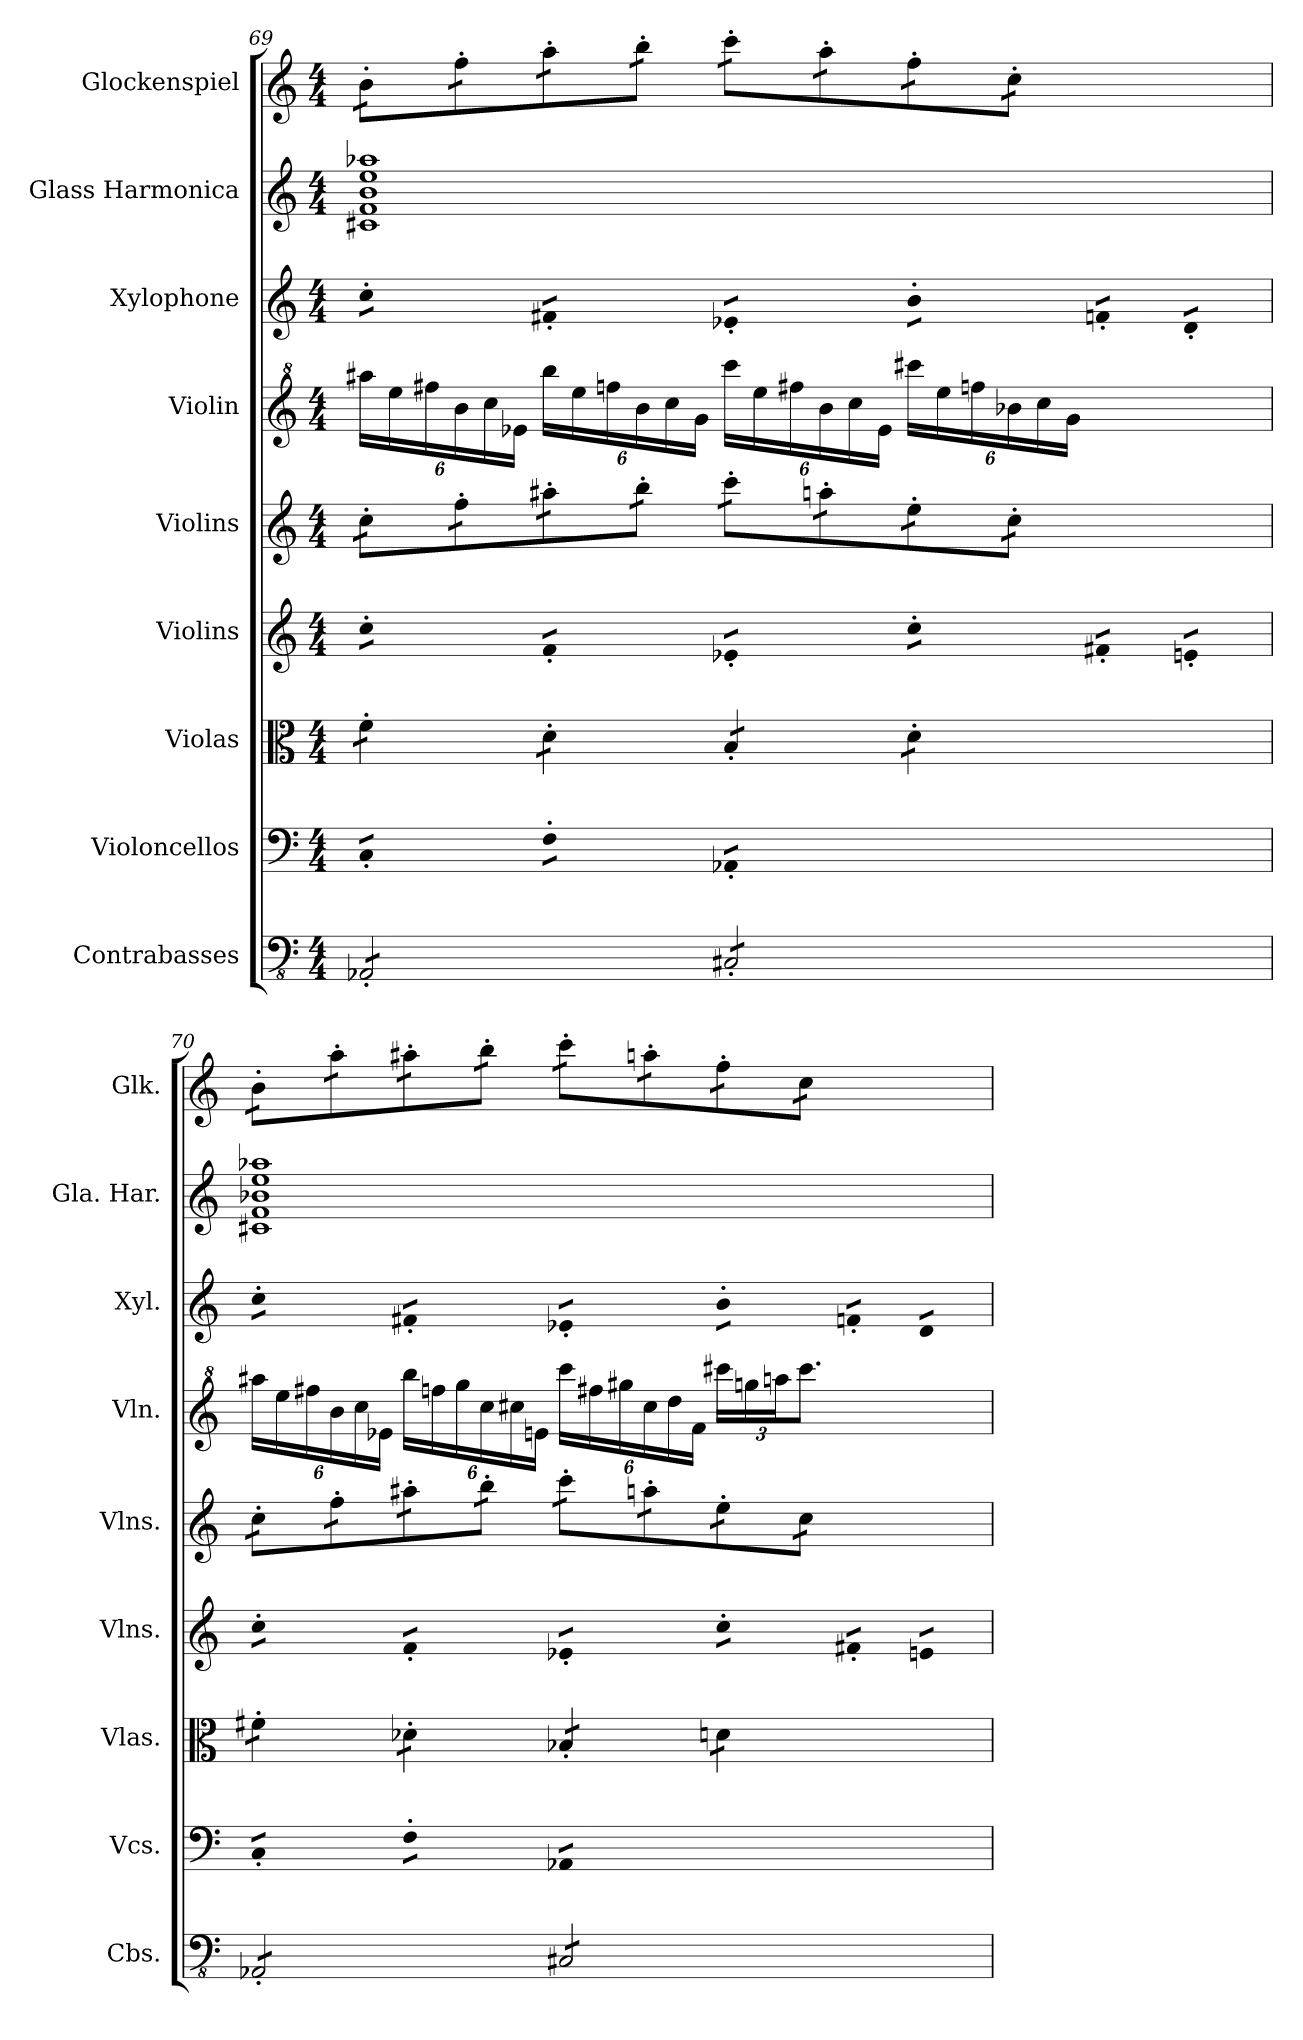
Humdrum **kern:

**kern	**kern	**kern	**kern	**kern	**kern	**kern	**kern	**kern
*part9	*part8	*part7	*part6	*part5	*part4	*part3	*part2	*part1
*staff9	*staff8	*staff7	*staff6	*staff5	*staff4	*staff3	*staff2	*staff1
*I"Contrabasses	*I"Violoncellos	*I"Violas	*I"Violins	*I"Violins	*I"Violin	*I"Xylophone	*I"Glass Harmonica	*I"Glockenspiel
*I'Cbs.	*I'Vcs.	*I'Vlas.	*I'Vlns.	*I'Vlns.	*I'Vln.	*I'Xyl.	*I'Gla. Har.	*I'Glk.
!!LO:PB:g=z
*clefFv4	*clefF4	*clefC3	*clefG2	*clefG2	*clefG^2	*clefG2	*clefG2	*clefG2
*	*	*	*	*	*	*ITrd-7c-12	*	*ITrd-14c-24
*k[]	*k[]	*k[]	*k[]	*k[]	*k[]	*k[]	*k[]	*k[]
*M4/4	*M4/4	*M4/4	*M4/4	*M4/4	*M4/4	*M4/4	*M4/4	*M4/4
*	*	*	*	*	*Xbrackettup	*	*	*
=69	=69	=69	=69	=69	=69	=69	=69	=69
*tremolo	*	*	*	*	*	*	*	*
*	*tremolo	*	*	*	*	*	*	*
*	*	*tremolo	*	*	*	*	*	*
*	*	*	*tremolo	*	*	*	*	*
*	*	*	*	*tremolo	*	*	*	*
*	*	*	*	*	*	*tremolo	*	*
*	*	*	*	*	*	*	*	*tremolo
8AAA-X'/L	12C'/L	8f'\L	12cc'\L	16cc'\LL	24aaa#X\LL	12ccc'\L	1c#X 1f 1b 1ee 1aa-X	16bbb'\LL
.	.	.	.	.	24eee\	.	.	.
.	.	.	.	16cc'\	.	.	.	16bbb'\
.	12C'/	.	12cc'\J	.	24fff#X\	12ccc'\J	.	.
8AAA-X'/	.	8f'\J	.	16ff'\	24bb\	.	.	16ffff'\
.	12C'/	.	12f'/L	.	24ccc\	12ff#X'/L	.	.
.	.	.	.	16ff'\	.	.	.	16ffff'\
.	.	.	.	.	24ee-X\JJ	.	.	.
8AAA-X'/	12C'/J	8d'\L	12f'/J	16aa#X'\	24bbb\LL	12ff#X'/J	.	16aaaa'\
.	.	.	.	.	24eee\	.	.	.
.	.	.	.	16aa#X'\	.	.	.	16aaaa'\
.	12F'\L	.	12e-X'/L	.	24fffn\	12ee-X'/L	.	.
8AAA-X'/J	.	8d'\J	.	16bb'\	24bb\	.	.	16bbbb'\
.	12F'\	.	12e-X'/J	.	24ccc\	12ee-X'/J	.	.
.	.	.	.	16bb'\JJ	.	.	.	16bbbb'\JJ
.	.	.	.	.	24gg\JJ	.	.	.
8CC#X'/L	12F'\	8B'/L	12cc'\L	16ccc'\LL	24cccc\LL	12bb'\L	.	16ccccc'\LL
.	.	.	.	.	24eee\	.	.	.
.	.	.	.	16ccc'\	.	.	.	16ccccc'\
.	12F'\J	.	12cc'\J	.	24fff#X\	12bb'\J	.	.
8CC#X'/	.	8B'/J	.	16aan'\	24bb\	.	.	16aaaa'\
.	12AA-X'/L	.	12f#X'/L	.	24ccc\	12ffn'/L	.	.
.	.	.	.	16aan'\	.	.	.	16aaaa'\
.	.	.	.	.	24ee-\JJ	.	.	.
8CC#X'/	12AA-X'/	8d'\L	12f#X'/J	16ee'\	24cccc#X\LL	12ffn'/J	.	16ffff'\
.	.	.	.	.	24eee\	.	.	.
.	.	.	.	16ee'\	.	.	.	16ffff'\
.	12AA-X'/	.	12en'/L	.	24fffn\	12dd'/L	.	.
8CC#X'/J	.	8d'\J	.	16cc'\	24bb-X\	.	.	16cccc'\
.	12AA-X'/J	.	12en'/J	.	24ccc\	12dd'/J	.	.
.	.	.	.	16cc'\JJ	.	.	.	16cccc'\JJ
.	.	.	.	.	24gg\JJ	.	.	.
!!LO:PB:g=z
=70	=70	=70	=70	=70	=70	=70	=70	=70
8AAA-X'/L	12C'/L	8f#X'\L	12cc'\L	16cc'\LL	24aaa#X\LL	12ccc'\L	1c#X 1f 1b-X 1ee 1aa-X	16bbb'\LL
.	.	.	.	.	24eee\	.	.	.
.	.	.	.	16cc'\	.	.	.	16bbb'\
.	12C'/	.	12cc'\J	.	24fff#X\	12ccc'\J	.	.
8AAA-X'/	.	8f#X'\J	.	16ff'\	24bb\	.	.	16aaaa'\
.	12C'/	.	12f'/L	.	24ccc\	12ff#X'/L	.	.
.	.	.	.	16ff'\	.	.	.	16aaaa'\
.	.	.	.	.	24ee-X\JJ	.	.	.
8AAA-X'/	12C'/J	8d-X'\L	12f'/J	16aa#X'\	24bbb\LL	12ff#X'/J	.	16aaaa#X'\
.	.	.	.	.	24fffn\	.	.	.
.	.	.	.	16aa#X'\	.	.	.	16aaaa#X'\
.	12F'\L	.	12e-X'/L	.	24ggg\	12ee-X'/L	.	.
8AAA-X'/J	.	8d-X'\J	.	16bb'\	24ccc\	.	.	16bbbb'\
.	12F'\	.	12e-X'/J	.	24ccc#X\	12ee-X'/J	.	.
.	.	.	.	16bb'\JJ	.	.	.	16bbbb'\JJ
.	.	.	.	.	24een\JJ	.	.	.
8CC#X/L	12F'\	8B-X'/L	12cc'\L	16ccc'\LL	24cccc\LL	12bb'\L	.	16ccccc'\LL
.	.	.	.	.	24fff#X\	.	.	.
.	.	.	.	16ccc'\	.	.	.	16ccccc'\
.	12F'\J	.	12cc'\J	.	24ggg#X\	12bb'\J	.	.
8CC#X/	.	8B-X'/J	.	16aan'\	24ccc#\	.	.	16aaaan'\
.	12AA-X/L	.	12f#X'/L	.	24ddd\	12ffn'/L	.	.
.	.	.	.	16aan'\	.	.	.	16aaaan'\
.	.	.	.	.	24ff\JJ	.	.	.
8CC#X/	12AA-X/	8dn\L	12f#X'/J	16ee'\	24cccc#X\LL	12ffn'/J	.	16ffff'\
.	.	.	.	.	24gggn\	.	.	.
.	.	.	.	16ee'\	.	.	.	16ffff'\
.	12AA-X/	.	12en/L	.	24aaan\J	12dd/L	.	.
8CC#X/J	.	8dn\J	.	16cc\	12.cccc#\J	.	.	16cccc\
*	*	*Xtremolo	*	*	*	*	*	*
*Xtremolo	*	*	*	*	*	*	*	*
.	12AA-X/J	.	12en/J	.	.	12dd/J	.	.
*	*	*	*	*	*	*Xtremolo	*	*
*	*	*	*Xtremolo	*	*	*	*	*
*	*Xtremolo	*	*	*	*	*	*	*
.	.	.	.	16cc\JJ	.	.	.	16cccc\JJ
*	*	*	*	*	*	*	*	*Xtremolo
*	*	*	*	*Xtremolo	*	*	*	*
=	=	=	=	=	=	=	=	=
*-	*-	*-	*-	*-	*-	*-	*-	*-
